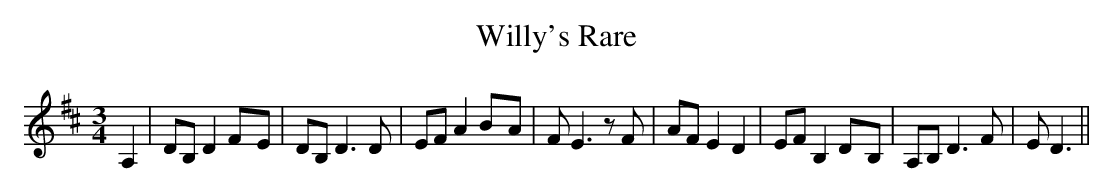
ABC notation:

X:1
T:Willy's Rare
M:3/4
L:1/8
K:D
 A,2| DB, D2F-E| DB, D3 D| EF A2B-A| F E3 z F| AF E2 D2| EF B,2D-B,|\
 A,B, D3 F| E D3||
